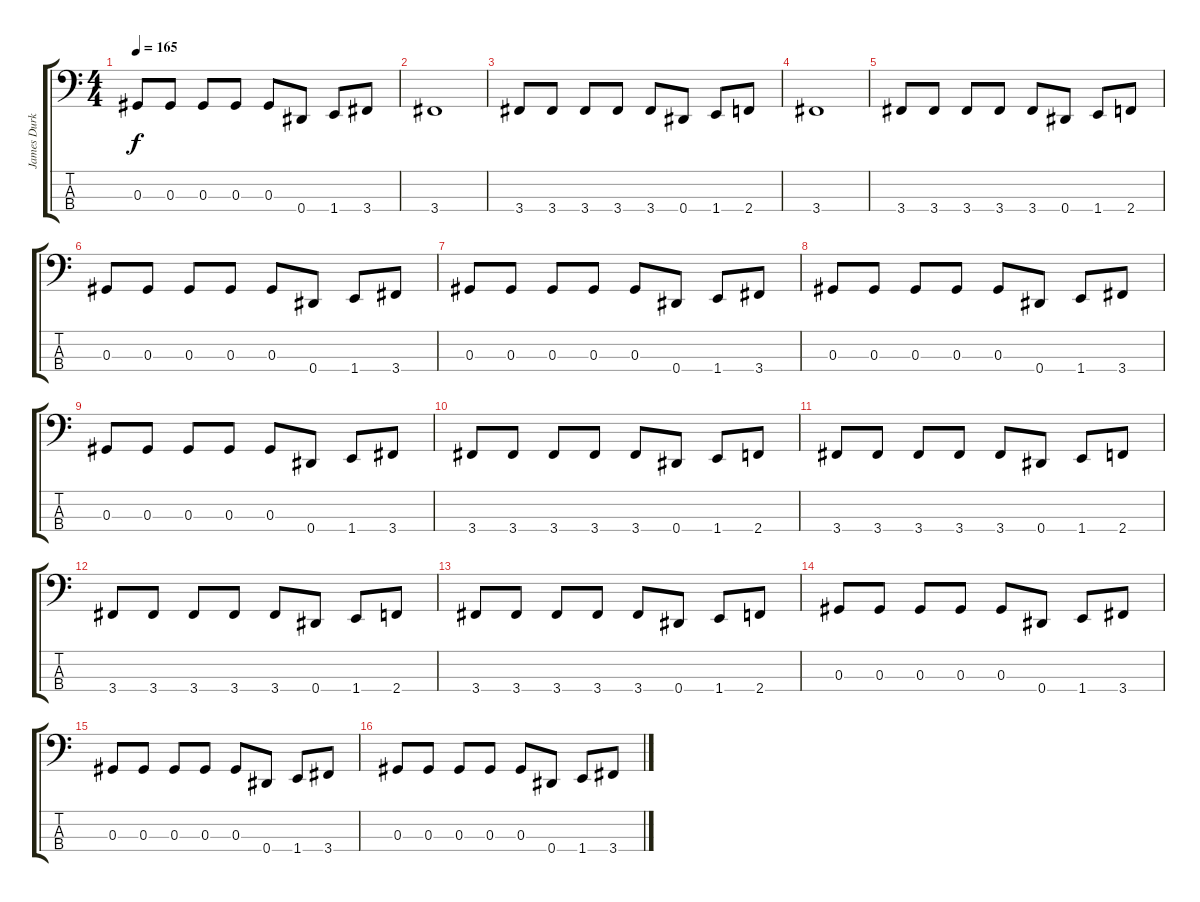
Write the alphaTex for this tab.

\track ("James Durkin (Bass)" "James Durk") {instrument electricbasspick}
\staff {score tabs}
\tuning (Gb2 Db2 Ab1 Eb1) {hide}
\ts (4 4)
\tempo 165
\clef f4
\ks c
0.3.8{dy f} 0.3.8 0.3.8 0.3.8 0.3.8 0.4.8 1.4.8 3.4.8 |
3.4.1 |
3.4.8 3.4.8 3.4.8 3.4.8 3.4.8 0.4.8 1.4.8 2.4.8 |
3.4.1 |
3.4.8 3.4.8 3.4.8 3.4.8 3.4.8 0.4.8 1.4.8 2.4.8 |
0.3.8 0.3.8 0.3.8 0.3.8 0.3.8 0.4.8 1.4.8 3.4.8 |
0.3.8 0.3.8 0.3.8 0.3.8 0.3.8 0.4.8 1.4.8 3.4.8 |
0.3.8 0.3.8 0.3.8 0.3.8 0.3.8 0.4.8 1.4.8 3.4.8 |
0.3.8 0.3.8 0.3.8 0.3.8 0.3.8 0.4.8 1.4.8 3.4.8 |
3.4.8 3.4.8 3.4.8 3.4.8 3.4.8 0.4.8 1.4.8 2.4.8 |
3.4.8 3.4.8 3.4.8 3.4.8 3.4.8 0.4.8 1.4.8 2.4.8 |
3.4.8 3.4.8 3.4.8 3.4.8 3.4.8 0.4.8 1.4.8 2.4.8 |
3.4.8 3.4.8 3.4.8 3.4.8 3.4.8 0.4.8 1.4.8 2.4.8 |
0.3.8 0.3.8 0.3.8 0.3.8 0.3.8 0.4.8 1.4.8 3.4.8 |
0.3.8 0.3.8 0.3.8 0.3.8 0.3.8 0.4.8 1.4.8 3.4.8 |
0.3.8 0.3.8 0.3.8 0.3.8 0.3.8 0.4.8 1.4.8 3.4.8
